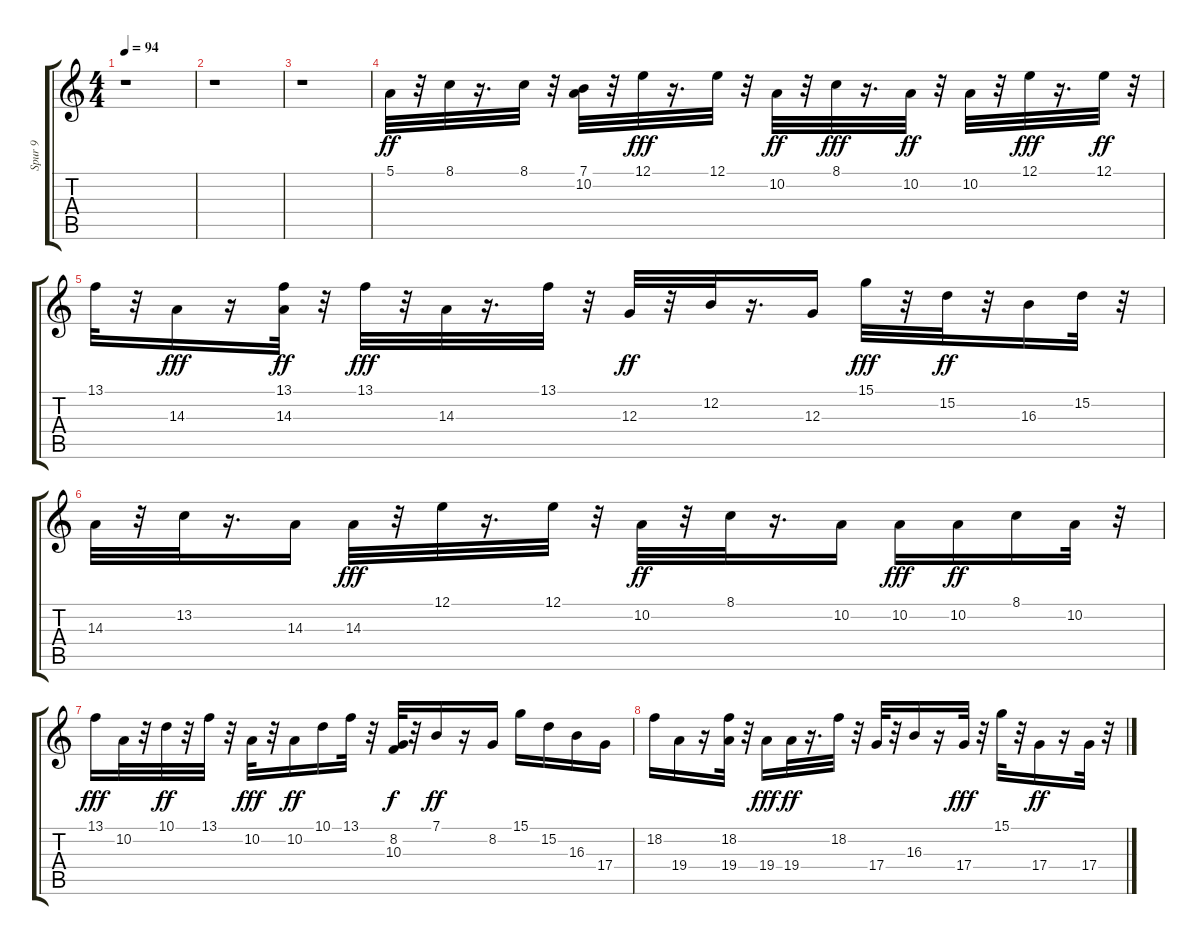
\track ("Spur 9" "Spur 9") {instrument acousticgrandpiano}
\staff {score tabs}
\tuning (E4 B3 G3 D3 A2 E2) {hide}
\ts (4 4)
\tempo 94
\clef g2
\ks c
r.1{dy ff} |
r.1 |
r.1 |
5.1.32{instrument marimba} r.32 8.1.32 r.16{d} 8.1.32 r.32 (7.1 10.2).32 r.32 12.1.32{dy fff} r.16{d} 12.1.32 r.32 10.2.32{dy ff} r.32 8.1.32{dy fff} r.16{d} 10.2.32{dy ff} r.32 10.2.32 r.32 12.1.32{dy fff} r.16{d} 12.1.32{dy ff} r.32 |
13.1.32 r.32 14.3.16{dy fff} r.16 (13.1 14.3).32{dy ff} r.32 13.1.32{dy fff} r.32 14.3.32 r.16{d} 13.1.32 r.32 12.3.32{dy ff} r.32 12.2.32 r.16{d} 12.3.16 15.1.32{dy fff} r.32 15.2.32{dy ff} r.32 16.3.16 15.2.32 r.32 |
14.3.32 r.32 13.2.32 r.16{d} 14.3.16 14.3.32{dy fff} r.32 12.1.32 r.16{d} 12.1.32 r.32 10.2.32{dy ff} r.32 8.1.32 r.16{d} 10.2.16 10.2.16{dy fff} 10.2.16{dy ff} 8.1.16 10.2.32 r.32 |
13.1.16{dy fff} 10.2.32 r.32 10.1.32{dy ff} r.32 13.1.32 r.32 10.2.32{dy fff} r.32 10.2.16{dy ff} 10.1.16 13.1.32 r.32 (8.2 10.3).32{dy f} r.32 7.1.16{dy ff} r.16 8.2.16 15.1.16 15.2.16 16.3.16 17.4.16 |
18.2.16 19.4.16 r.16 (18.2 19.4).32 r.32 19.4.16{dy fff} 19.4.32{dy ff} r.16{d} 18.2.32 r.32 17.4.32 r.32 16.3.16 r.16 17.4.32{dy fff} r.32 15.1.32 r.32 17.4.16{dy ff} r.16 17.4.32 r.32
